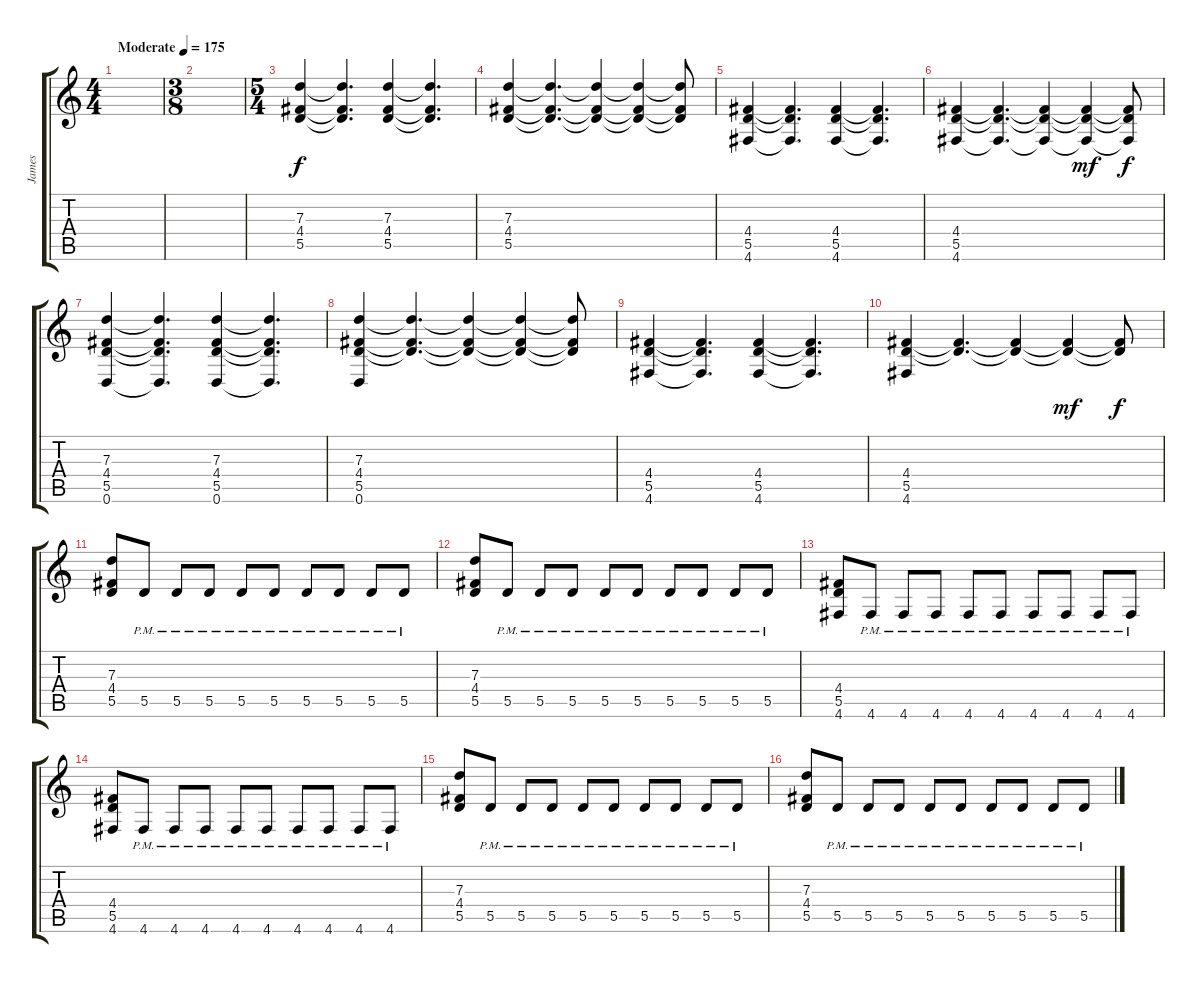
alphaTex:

\track ("James" "James") {instrument overdrivenguitar}
\staff {score tabs}
\tuning (E4 B3 G3 D3 A2 D2) {hide}
\ts (4 4)
\tempo (175 "Moderate")
\clef g2
\ks c
|
\ts (3 8)
|
\ts (5 4)
(7.3 4.4 5.5).4 (7.3{t} 4.4{t} 5.5{t}).4{d} (7.3 4.4 5.5).4 (7.3{t} 4.4{t} 5.5{t}).4{d} |
(7.3 4.4 5.5).4 (7.3{t} 4.4{t} 5.5{t}).4{d} (7.3{t} 4.4{t} 5.5{t}).4 (7.3{t} 4.4{t} 5.5{t}).4 (7.3{t} 4.4{t} 5.5{t}).8 |
(4.4 5.5 4.6).4 (4.4{t} 5.5{t} 4.6{t}).4{d} (4.4 5.5 4.6).4 (4.4{t} 5.5{t} 4.6{t}).4{d} |
(4.4 5.5 4.6).4 (4.4{t} 5.5{t} 4.6{t}).4{d} (4.4{t} 5.5{t} 4.6{t}).4 (4.4{t} 5.5{t} 4.6{t}).4{dy mf} (4.4{t} 5.5{t} 4.6{t}).8{dy f} |
(7.3 4.4 5.5 0.6).4 (7.3{t} 4.4{t} 5.5{t} 0.6{t}).4{d} (7.3 4.4 5.5 0.6).4 (7.3{t} 4.4{t} 5.5{t} 0.6{t}).4{d} |
(7.3 4.4 5.5 0.6).4 (7.3{t} 4.4{t} 5.5{t}).4{d} (7.3{t} 4.4{t} 5.5{t}).4 (7.3{t} 4.4{t} 5.5{t}).4 (7.3{t} 4.4{t} 5.5{t}).8 |
(4.4 5.5 4.6).4 (4.4{t} 5.5{t} 4.6{t}).4{d} (4.4 5.5 4.6).4 (4.4{t} 5.5{t} 4.6{t}).4{d} |
(4.4 5.5 4.6).4 (4.4{t} 5.5{t}).4{d} (4.4{t} 5.5{t}).4 (4.4{t} 5.5{t}).4{dy mf} (4.4{t} 5.5{t}).8{dy f} |
(7.3 4.4 5.5).8 5.5{pm}.8 5.5{pm}.8 5.5{pm}.8 5.5{pm}.8 5.5{pm}.8 5.5{pm}.8 5.5{pm}.8 5.5{pm}.8 5.5{pm}.8 |
(7.3 4.4 5.5).8 5.5{pm}.8 5.5{pm}.8 5.5{pm}.8 5.5{pm}.8 5.5{pm}.8 5.5{pm}.8 5.5{pm}.8 5.5{pm}.8 5.5{pm}.8 |
(4.4 5.5 4.6).8 4.6{pm}.8 4.6{pm}.8 4.6{pm}.8 4.6{pm}.8 4.6{pm}.8 4.6{pm}.8 4.6{pm}.8 4.6{pm}.8 4.6{pm}.8 |
(4.4 5.5 4.6).8 4.6{pm}.8 4.6{pm}.8 4.6{pm}.8 4.6{pm}.8 4.6{pm}.8 4.6{pm}.8 4.6{pm}.8 4.6{pm}.8 4.6{pm}.8 |
(7.3 4.4 5.5).8 5.5{pm}.8 5.5{pm}.8 5.5{pm}.8 5.5{pm}.8 5.5{pm}.8 5.5{pm}.8 5.5{pm}.8 5.5{pm}.8 5.5{pm}.8 |
(7.3 4.4 5.5).8 5.5{pm}.8 5.5{pm}.8 5.5{pm}.8 5.5{pm}.8 5.5{pm}.8 5.5{pm}.8 5.5{pm}.8 5.5{pm}.8 5.5{pm}.8
